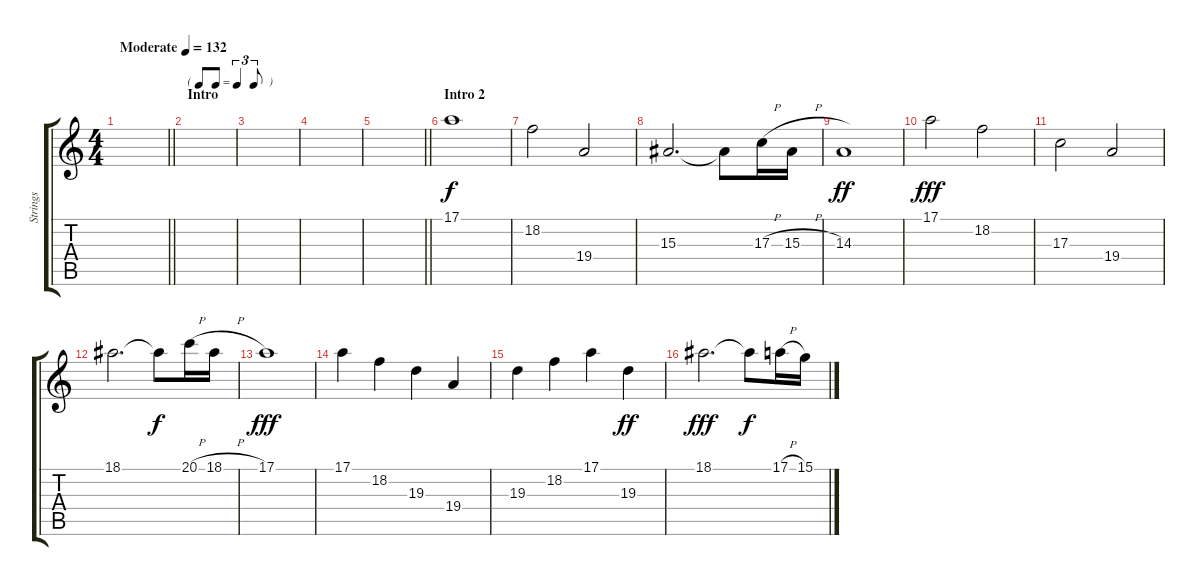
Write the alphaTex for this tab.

\track ("Strings" "Strings") {instrument stringensemble1}
\staff {score tabs}
\tuning (E4 B3 G3 D3 A2 E2) {hide}
\ts (4 4)
\tempo (132 "Moderate")
\clef g2
\barLineRight lightlight
\ks c
|
\tf triplet8th
\section ("" "Intro")
|
|
|
\barLineRight lightlight
|
\section ("" "Intro 2")
17.1.1 |
18.2.2 19.4.2 |
15.3.2{d} 15.3{t}.8{dy f} 17.3{h}.16 15.3{h}.16 |
14.3.1{dy ff} |
17.1.2{dy fff} 18.2.2 |
17.3.2 19.4.2 |
18.1.2{d} 18.1{t}.8{dy f} 20.1{h}.16 18.1{h}.16 |
17.1.1{dy fff} |
17.1.4 18.2.4 19.3.4 19.4.4 |
19.3.4 18.2.4 17.1.4 19.3.4{dy ff} |
18.1.2{d dy fff} 18.1{t}.8{dy f} 17.1{h}.16 15.1{h}.16
